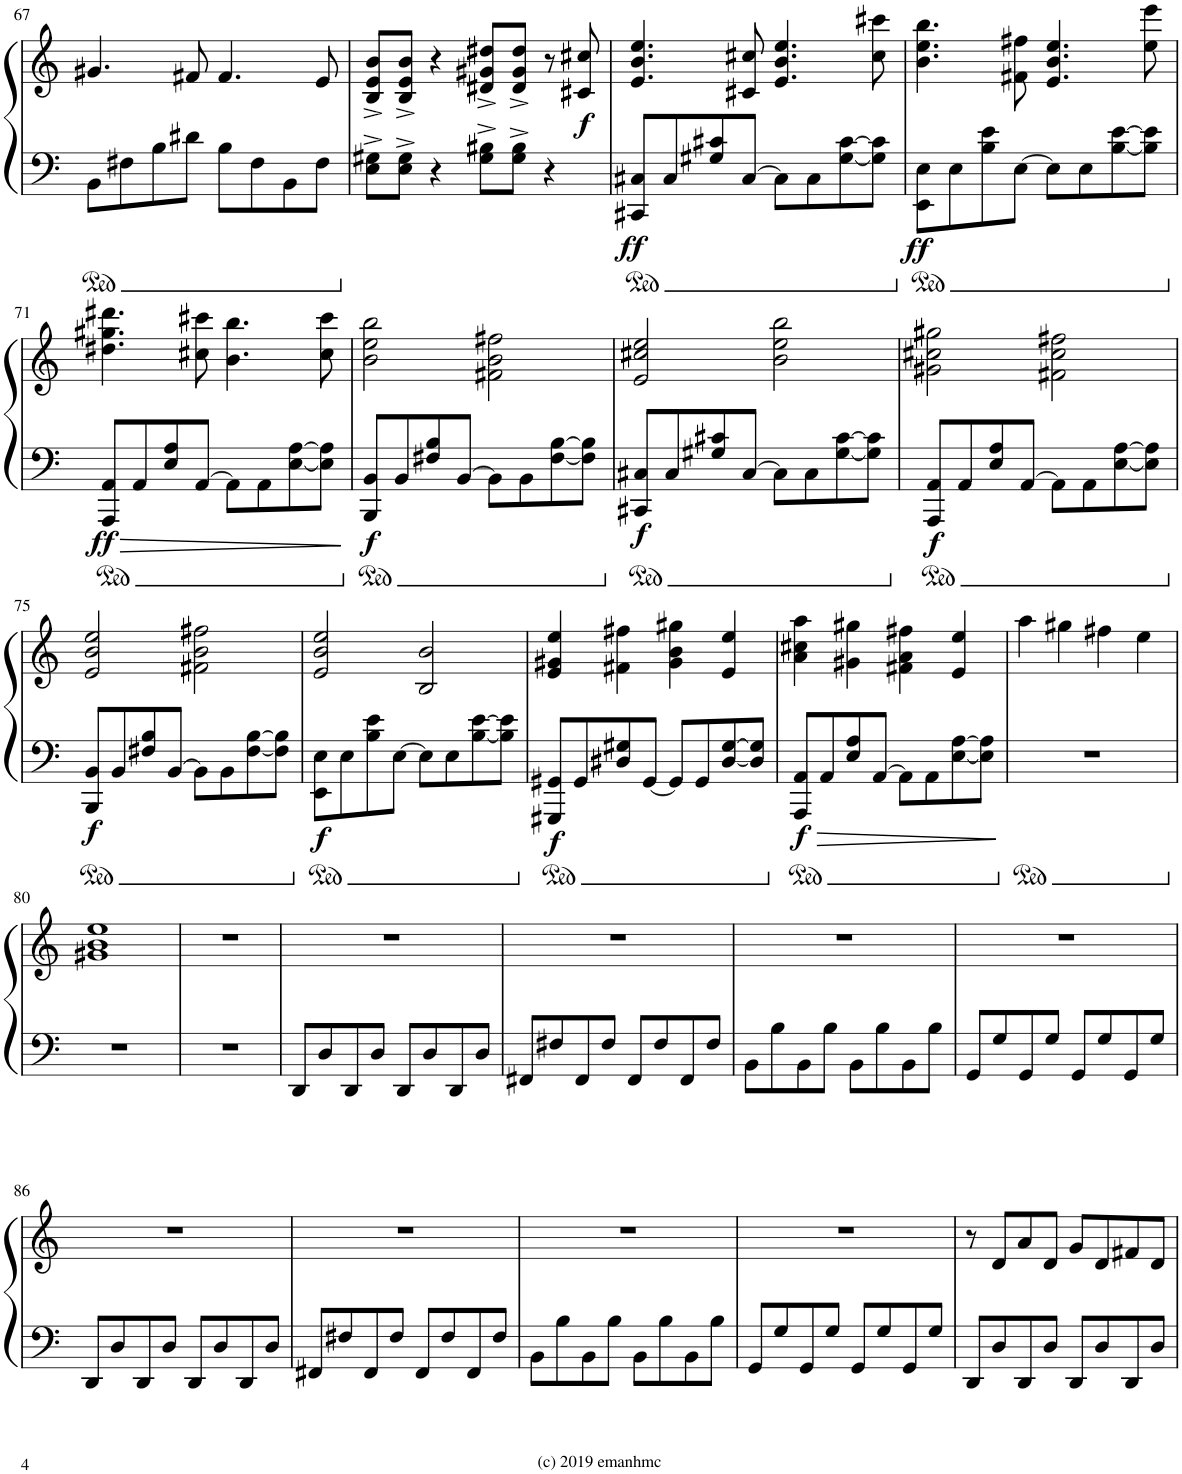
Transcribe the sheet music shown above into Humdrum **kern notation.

**kern	**kern	**dynam
*part1	*part1	*part1
*staff2	*staff1	*staff1/2
*I"Piano	*	*
*I'Pno.	*	*
!!LO:PB:g=z
*clefF4	*clefG2	*
*k[]	*k[]	*
*M4/4	*M4/4	*
=67	=67	=67
8BB\L	4.g#X/	.
8F#X\	.	.
8B\	.	.
8d#X\J	8f#X/	.
8B\L	4.f#/	.
8F#\	.	.
8BB\	.	.
8F#\J	8e/	.
=68	=68	=68
8E\^ 8G#X\^L	8B/^ 8e/^ 8b/^L	.
8E\^ 8G#\^J	8B/^ 8e/^ 8b/^J	.
4r	4r	.
8G#\^ 8B#X\^L	8d#X/^ 8g#X/^ 8dd#X/^L	.
8G#\^ 8B#\^J	8d#/^ 8g#/^ 8dd#/^J	.
4r	8r	.
!	!	!LO:DY:b
.	8c#X/ 8cc#X/	f
=69	=69	=69
!	!	!LO:DY:b=2
8CC#X/ 8C#X/L	4.e/ 4.b/ 4.ee/	ff
8C#/	.	.
8G#X/ 8c#X/	.	.
[8C#/J	8c#X/ 8cc#X/	.
8C#\L]	4.e/ 4.b/ 4.ee/	.
8C#\	.	.
[8G#\ [8c#\	.	.
8G#\] 8c#\]J	8cc#\ 8ccc#X\	.
=70	=70	=70
!	!	!LO:DY:b=2
8EE\ 8E\L	4.b\ 4.ee\ 4.bb\	ff
8E\	.	.
8B\ 8e\	.	.
[8E\J	8f#X\ 8ff#X\	.
8E\L]	4.e/ 4.b/ 4.ee/	.
8E\	.	.
[8B\ [8e\	.	.
8B\] 8e\]J	8ee\ 8eee\	.
!!LO:LB:g=z
=71	=71	=71
!	!	!LO:DY:b=2
8AAA/ 8AA/L	4.dd#X\ 4.gg#X\ 4.ddd#X\	ff
8AA/	.	.
8E/ 8A/	.	.
[8AA/J	8cc#X\ 8ccc#X\	.
8AA\L]	4.b\ 4.bb\	.
8AA\	.	.
[8E\ [8A\	.	.
8E\] 8A\]J	8cc#\ 8ccc#\	.
=72	=72	=72
!	!	!LO:DY:b=2
8BBB/ 8BB/L	2b\ 2ee\ 2bb\	f
8BB/	.	.
8F#X/ 8B/	.	.
[8BB/J	.	.
8BB\L]	2f#X\ 2b\ 2ff#X\	.
8BB\	.	.
[8F#\ [8B\	.	.
8F#\] 8B\]J	.	.
=73	=73	=73
!	!	!LO:DY:b=2
8CC#X/ 8C#X/L	2e/ 2cc#X/ 2ee/	f
8C#/	.	.
8G#X/ 8c#X/	.	.
[8C#/J	.	.
8C#\L]	2b\ 2ee\ 2bb\	.
8C#\	.	.
[8G#\ [8c#\	.	.
8G#\] 8c#\]J	.	.
=74	=74	=74
!	!	!LO:DY:b=2
8AAA/ 8AA/L	2g#X\ 2cc#X\ 2gg#X\	f
8AA/	.	.
8E/ 8A/	.	.
[8AA/J	.	.
8AA\L]	2f#X\ 2cc#\ 2ff#X\	.
8AA\	.	.
[8E\ [8A\	.	.
8E\] 8A\]J	.	.
!!LO:LB:g=z
=75	=75	=75
!	!	!LO:DY:b=2
8BBB/ 8BB/L	2e/ 2b/ 2ee/	f
8BB/	.	.
8F#X/ 8B/	.	.
[8BB/J	.	.
8BB\L]	2f#X\ 2b\ 2ff#X\	.
8BB\	.	.
[8F#\ [8B\	.	.
8F#\] 8B\]J	.	.
=76	=76	=76
!	!	!LO:DY:b=2
8EE\ 8E\L	2e/ 2b/ 2ee/	f
8E\	.	.
8B\ 8e\	.	.
[8E\J	.	.
8E\L]	2B/ 2b/	.
8E\	.	.
[8B\ [8e\	.	.
8B\] 8e\]J	.	.
=77	=77	=77
!	!	!LO:DY:b=2
8GGG#X/ 8GG#X/L	4e/ 4g#X/ 4ee/	f
8GG#/	.	.
8D#X/ 8G#X/	4f#X\ 4ff#X\	.
[8GG#/J	.	.
8GG#/L]	4g#\ 4b\ 4gg#X\	.
8GG#/	.	.
[8D#/ [8G#/	4e/ 4ee/	.
8D#/] 8G#/]J	.	.
=78	=78	=78
!	!	!LO:DY:b=2
8AAA/ 8AA/L	4a\ 4cc#X\ 4aa\	f
8AA/	.	.
8E/ 8A/	4g#X\ 4gg#X\	.
[8AA/J	.	.
8AA\L]	4f#X\ 4a\ 4ff#X\	.
8AA\	.	.
[8E\ [8A\	4e/ 4ee/	.
8E\] 8A\]J	.	.
=79	=79	=79
1r	4aa\	.
.	4gg#X\	.
.	4ff#X\	.
.	4ee\	.
!!LO:LB:g=z
=80	=80	=80
1r	1g#X 1b 1ee	.
=81	=81	=81
1r	1r	.
=82	=82	=82
8DD/L	1r	.
8D/	.	.
8DD/	.	.
8D/J	.	.
8DD/L	.	.
8D/	.	.
8DD/	.	.
8D/J	.	.
=83	=83	=83
8FF#X/L	1r	.
8F#X/	.	.
8FF#/	.	.
8F#/J	.	.
8FF#/L	.	.
8F#/	.	.
8FF#/	.	.
8F#/J	.	.
=84	=84	=84
8BB\L	1r	.
8B\	.	.
8BB\	.	.
8B\J	.	.
8BB\L	.	.
8B\	.	.
8BB\	.	.
8B\J	.	.
=85	=85	=85
8GG/L	1r	.
8G/	.	.
8GG/	.	.
8G/J	.	.
8GG/L	.	.
8G/	.	.
8GG/	.	.
8G/J	.	.
!!LO:LB:g=z
=86	=86	=86
8DD/L	1r	.
8D/	.	.
8DD/	.	.
8D/J	.	.
8DD/L	.	.
8D/	.	.
8DD/	.	.
8D/J	.	.
=87	=87	=87
8FF#X/L	1r	.
8F#X/	.	.
8FF#/	.	.
8F#/J	.	.
8FF#/L	.	.
8F#/	.	.
8FF#/	.	.
8F#/J	.	.
=88	=88	=88
8BB\L	1r	.
8B\	.	.
8BB\	.	.
8B\J	.	.
8BB\L	.	.
8B\	.	.
8BB\	.	.
8B\J	.	.
=89	=89	=89
8GG/L	1r	.
8G/	.	.
8GG/	.	.
8G/J	.	.
8GG/L	.	.
8G/	.	.
8GG/	.	.
8G/J	.	.
=90	=90	=90
8DD/L	8r	.
8D/	8d/L	.
8DD/	8a/	.
8D/J	8d/J	.
8DD/L	8g/L	.
8D/	8d/	.
8DD/	8f#X/	.
8D/J	8d/J	.
=	=	=
*-	*-	*-
